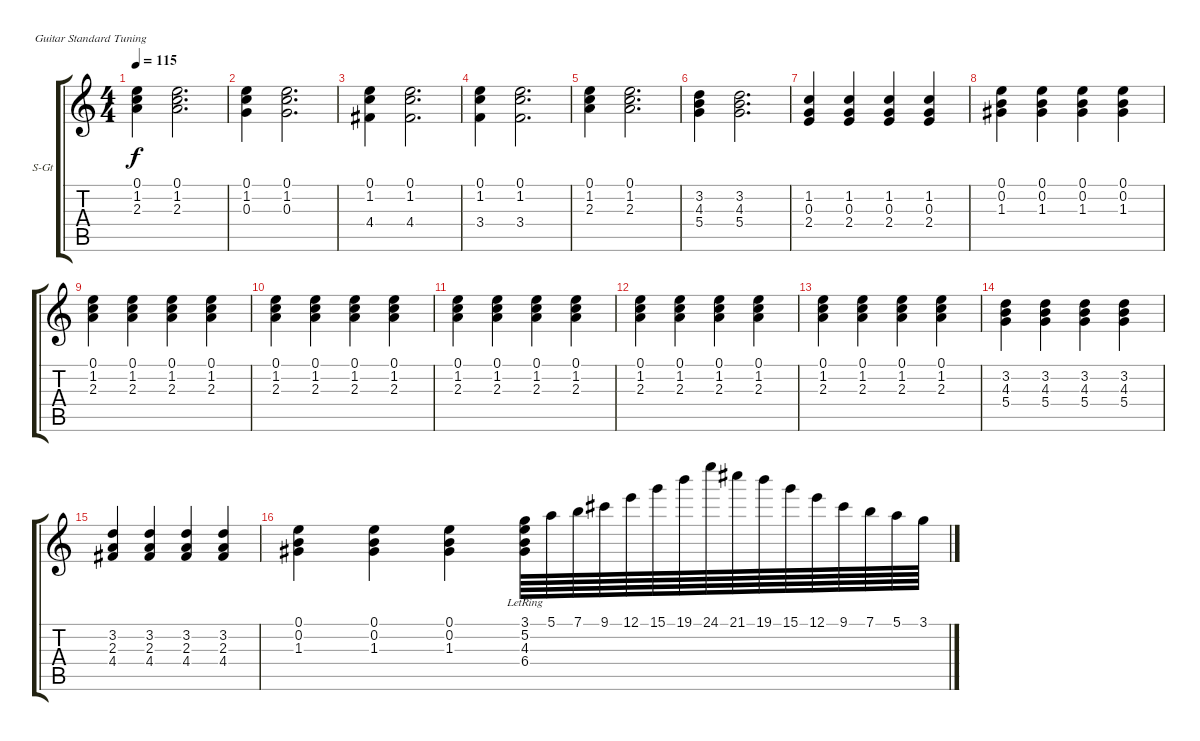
\bracketExtendMode groupsimilarinstruments
\firstSystemTrackNameOrientation horizontal
\otherSystemsTrackNameOrientation horizontal
\track ("Acoustic Piano" "S-Gt") {instrument acousticgrandpiano}
\staff {score tabs}
\tuning (E4 B3 G3 D3 A2 E2)
\displaytranspose 12
\ts (4 4)
\tempo 115
\clef g2
\ks c
(0.1 1.2 2.3).4{dy f} (0.1 1.2 2.3).2{d} |
(0.1 1.2 0.3).4 (0.1 1.2 0.3).2{d} |
(0.1 1.2 4.4).4 (0.1 1.2 4.4).2{d} |
(0.1 1.2 3.4).4 (0.1 1.2 3.4).2{d} |
(0.1 1.2 2.3).4 (0.1 1.2 2.3).2{d} |
(3.2 4.3 5.4).4 (3.2 4.3 5.4).2{d} |
(1.2 0.3 2.4).4 (1.2 0.3 2.4).4 (1.2 0.3 2.4).4 (1.2 0.3 2.4).4 |
(0.1 0.2 1.3).4 (0.1 0.2 1.3).4 (0.1 0.2 1.3).4 (0.1 0.2 1.3).4 |
(0.1 1.2 2.3).4 (0.1 1.2 2.3).4 (0.1 1.2 2.3).4 (0.1 1.2 2.3).4 |
(0.1 1.2 2.3).4 (0.1 1.2 2.3).4 (0.1 1.2 2.3).4 (0.1 1.2 2.3).4 |
(0.1 1.2 2.3).4 (0.1 1.2 2.3).4 (0.1 1.2 2.3).4 (0.1 1.2 2.3).4 |
(0.1 1.2 2.3).4 (0.1 1.2 2.3).4 (0.1 1.2 2.3).4 (0.1 1.2 2.3).4 |
(0.1 1.2 2.3).4 (0.1 1.2 2.3).4 (0.1 1.2 2.3).4 (0.1 1.2 2.3).4 |
(3.2 4.3 5.4).4 (3.2 4.3 5.4).4 (3.2 4.3 5.4).4 (3.2 4.3 5.4).4 |
(3.2 2.3 4.4).4 (3.2 2.3 4.4).4 (3.2 2.3 4.4).4 (3.2 2.3 4.4).4 |
(0.1 0.2 1.3).4 (0.1 0.2 1.3).4 (0.1 0.2 1.3).4 (3.1 5.2{lr} 4.3{lr} 6.4{lr}).64 5.1.64 7.1.64 9.1.64 12.1.64 15.1.64 19.1.64 24.1.64 21.1.64 19.1.64 15.1.64 12.1.64 9.1.64 7.1.64 5.1.64 3.1.64
